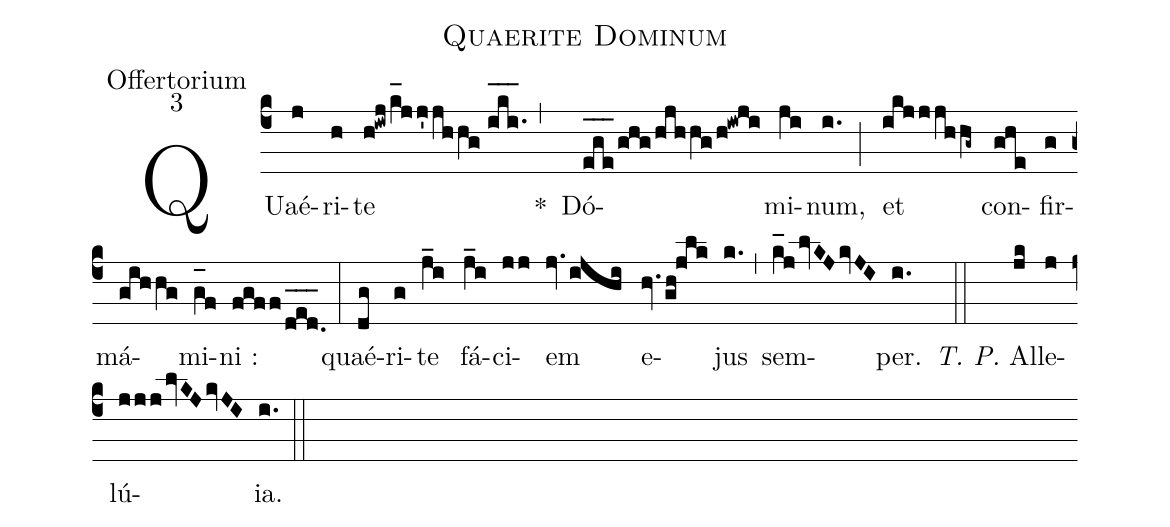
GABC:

name:Quaerite Dominum;
office-part:Offertorium;
mode:3;
%%
(c4) QUaé(j)ri(h)te(h!iwj/k_[hl:1]jj'jhhg//i_[hl:1]k_[hl:1]i._[hl:1]) <clear>*(,) Dó(e_[oh:h]g_[oh:h]e_[oh:h]/ghg/hjhhg/h!iwji)mi(ji)num,(i.) (;) et(ikjjjhhg~) con(ghe)fir(g)má(gihhg)mi(g_[oh:h]f)ni :(fgff/d_[oh:h]e_[oh:h]d._[oh:h]) (:) quaé(dg)ri(g)te(j_i) fá(j_i)ci(jj)em(jv.ijhi) e(hv.gh!jlk)jus(k.) (,) sem(k_[hl:1]jlvKJkvJI)per.(i.) (::) <i>T. P.</i> Al(jk)le(j)lú(jjjlvKJkvJI){ia}.(i.) (::)
